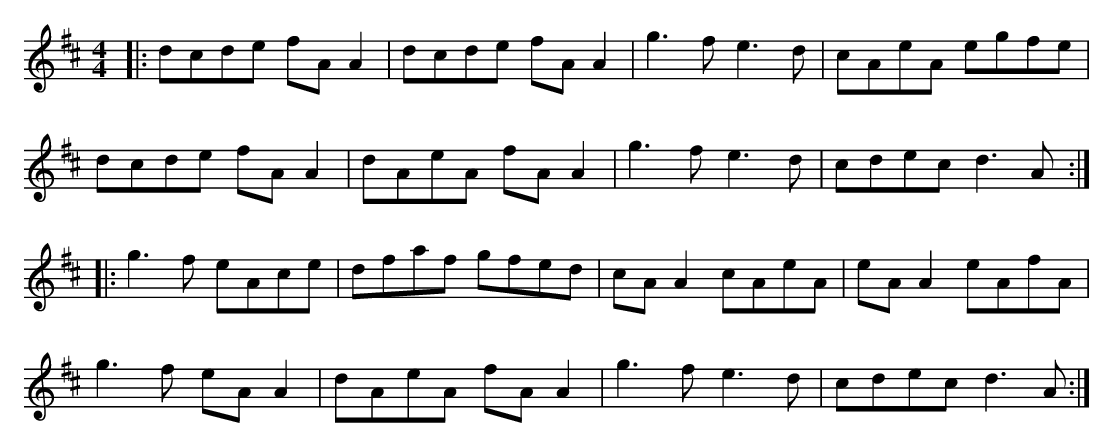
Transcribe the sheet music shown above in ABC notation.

X:1
M:4/4
K:D
|:dcde fA A2|dcde fA A2|g3f e3d|cAeA egfe|
dcde fA A2|dAeA fA A2|g3f e3d|cdec d3A:|
|:g3f eAce|dfaf gfed|cA A2 cAeA|eA A2 eAfA|
g3f eA A2|dAeA fA A2|g3f e3d|cdec d3A:|
